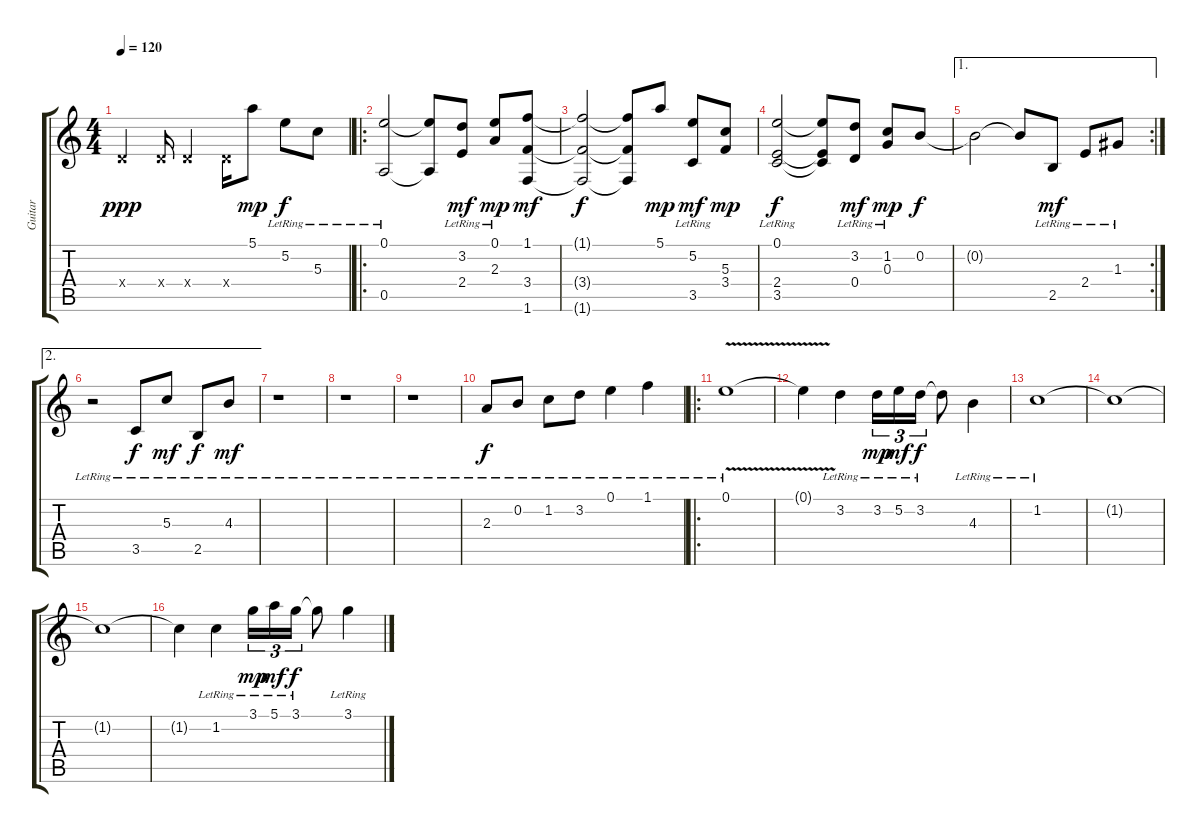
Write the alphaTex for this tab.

\track ("Guitar" "Guitar") {instrument acousticguitarsteel}
\staff {score tabs}
\tuning (E4 B3 G3 D3 A2 E2) {hide}
\ts (4 4)
\tempo 120
\clef g2
\ks c
0.4{x}.4{dy ppp instrument acousticguitarsteel} 0.4{x}.16 0.4{x}.4 0.4{x}.16 5.1.8{dy mp} 5.2{lr}.8{dy f} 5.3{lr}.8 |
\ro
(0.1{lr} 0.5{lr}).2 (0.1{t} 0.5{t}).8 (3.2{lr} 2.4{lr}).8{dy mf} (0.1{lr} 2.3).8{dy mp} (1.1 3.4 1.6).8{dy mf} |
(1.1{t} 3.4{t} 1.6{t}).2{dy f} (1.1{t} 3.4{t} 1.6{t}).8 5.1.8{dy mp} (5.2 3.5{lr}).8{dy mf} (5.3 3.4).8{dy mp} |
(0.1{lr} 2.4 3.5{lr}).2{dy f} (0.1{t} 2.4{t} 3.5{t}).8 (3.2{lr} 0.4{lr}).8{dy mf} (1.2{lr} 0.3{lr}).8{dy mp} 0.2.8{dy f} |
\ae 1
\rc 2
0.2{t}.2 0.2{t}.8 2.5{lr}.8{dy mf} 2.4{lr}.8 1.3{lr}.8 |
\ae 2
r.2 3.5{lr}.8{dy f} 5.3{lr}.8{dy mf} 2.5{lr}.8{dy f} 4.3{lr}.8{dy mf} |
r.1 |
r.1 |
r.1 |
2.3{lr}.8{dy f} 0.2{lr}.8 1.2{lr}.8 3.2{lr}.8 0.1{lr}.4 1.1{lr}.4 |
\ro
0.1{v lr}.1 |
0.1{t}.4 3.2{lr}.4 3.2{lr}.16{tu (3 2) dy mp} 5.2{lr}.16{tu (3 2) dy mf} 3.2{lr}.16{tu (3 2) dy f} 3.2{t}.8 4.3{lr}.4 |
1.2{lr}.1 |
1.2{t}.1 |
1.2{t}.1 |
1.2{t}.4 1.2{lr}.4 3.1{lr}.16{tu (3 2) dy mp} 5.1{lr}.16{tu (3 2) dy mf} 3.1{lr}.16{tu (3 2) dy f} 3.1{t}.8 3.1{lr}.4
